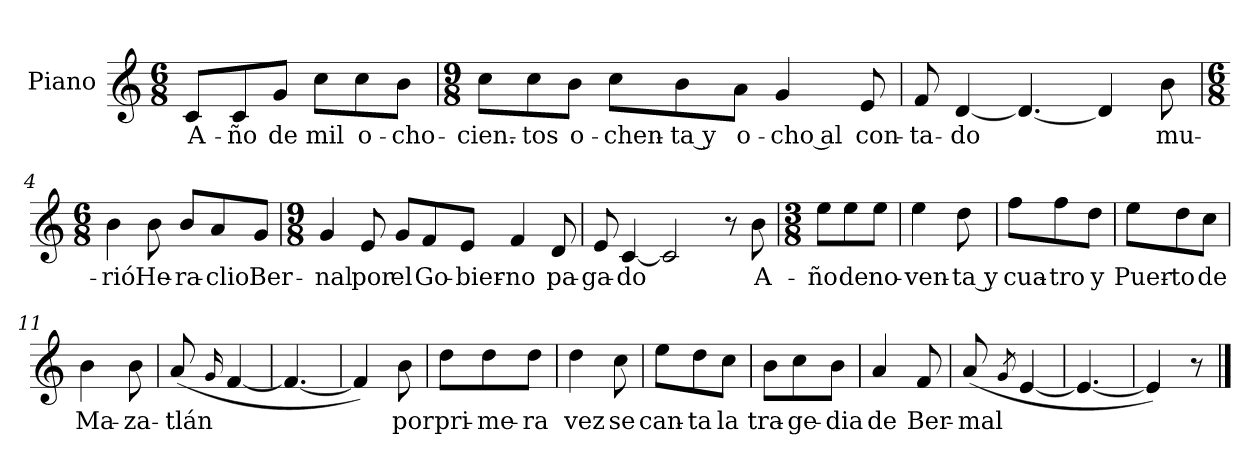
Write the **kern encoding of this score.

**kern	**text
*part1	*part1
*staff1	*staff1
*I"Piano	*
*I'Pno.	*
*clefG2	*
*k[]	*
*M6/8	*
=1	=1
8c/L	A-
8c/	-ño
8g/J	de
8cc\L	mil
8cc\	o-
8b\J	-cho-
=2	=2
*M9/8	*
8cc\L	-cien.-
8cc\	-tos
8b\J	o-
8cc\L	-chen-
8b\	-ta y
8a\J	o-
4g/	-cho al
8e/	con-
=3	=3
8f/	-ta-
[4d/	-do
4.d/_	.
4d/]	.
8b\	mu-
=4	=4
*M6/8	*
4b\	-rió
8b\	He-
8b/L	-ra-
8a/	-clio
8g/J	Ber-
=5	=5
*M9/8	*
4g/	-nal
8e/	por
8g/L	el
8f/	Go-
8e/J	-bier-
4f/	-no
8d/	pa-
=6	=6
8e/	-ga-
[4c/	-do
2c/]	.
8r	.
8b\	A-
=7	=7
*M3/8	*
8ee\L	-ño
8ee\	de
8ee\J	no-
=8	=8
4ee\	-ven-
8dd\	-ta y
=9	=9
8ff\L	cua-
8ff\	-tro
8dd\J	y
=10	=10
8ee\L	Puer-
8dd\	-to
8cc\J	de
=11	=11
4b\	Ma-
8b\	-za-
=12	=12
(8a/	-tlán
16qqg/	.
[4f/	.
=13	=13
4.f/_	.
=14	=14
4f/])	.
8b\	por
=15	=15
8dd\L	pri-
8dd\	-me-
8dd\J	-ra
=16	=16
4dd\	vez
8cc\	se
=17	=17
8ee\L	can-
8dd\	-ta
8cc\J	la
=18	=18
8b\L	tra-
8cc\	-ge-
8b\J	-dia
=19	=19
4a/	de
8f/	Ber-
=20	=20
(<8a/	-mal
8qg/	.
[4e/	.
=21	=21
4.e/_	.
=22	=22
4e/])	.
8r	.
==	==
*-	*-
